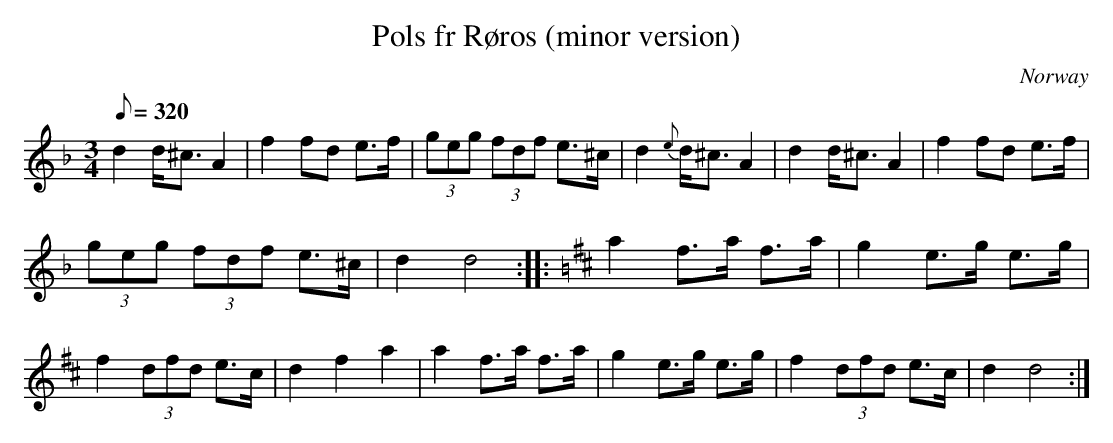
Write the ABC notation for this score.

X:1
T:Pols fr Røros (minor version)
M:3/4
O:Norway
Q:1/8=320
K:D minor
d2 d<^c A2|f2 fd e>f|\
(3geg (3fdf e>^c|d2 {e}d<^c A2|\
d2 d<^c A2|f2 fd e>f|
(3geg (3fdf e>^c| d2 d4:|\
|:\
K:D
a2 f>a f>a|g2 e>g e>g|
f2 (3dfd e>c|d2 f2 a2|\
a2 f>a f>a|g2 e>g e>g|f2 (3dfd e>c|d2 d4:|
